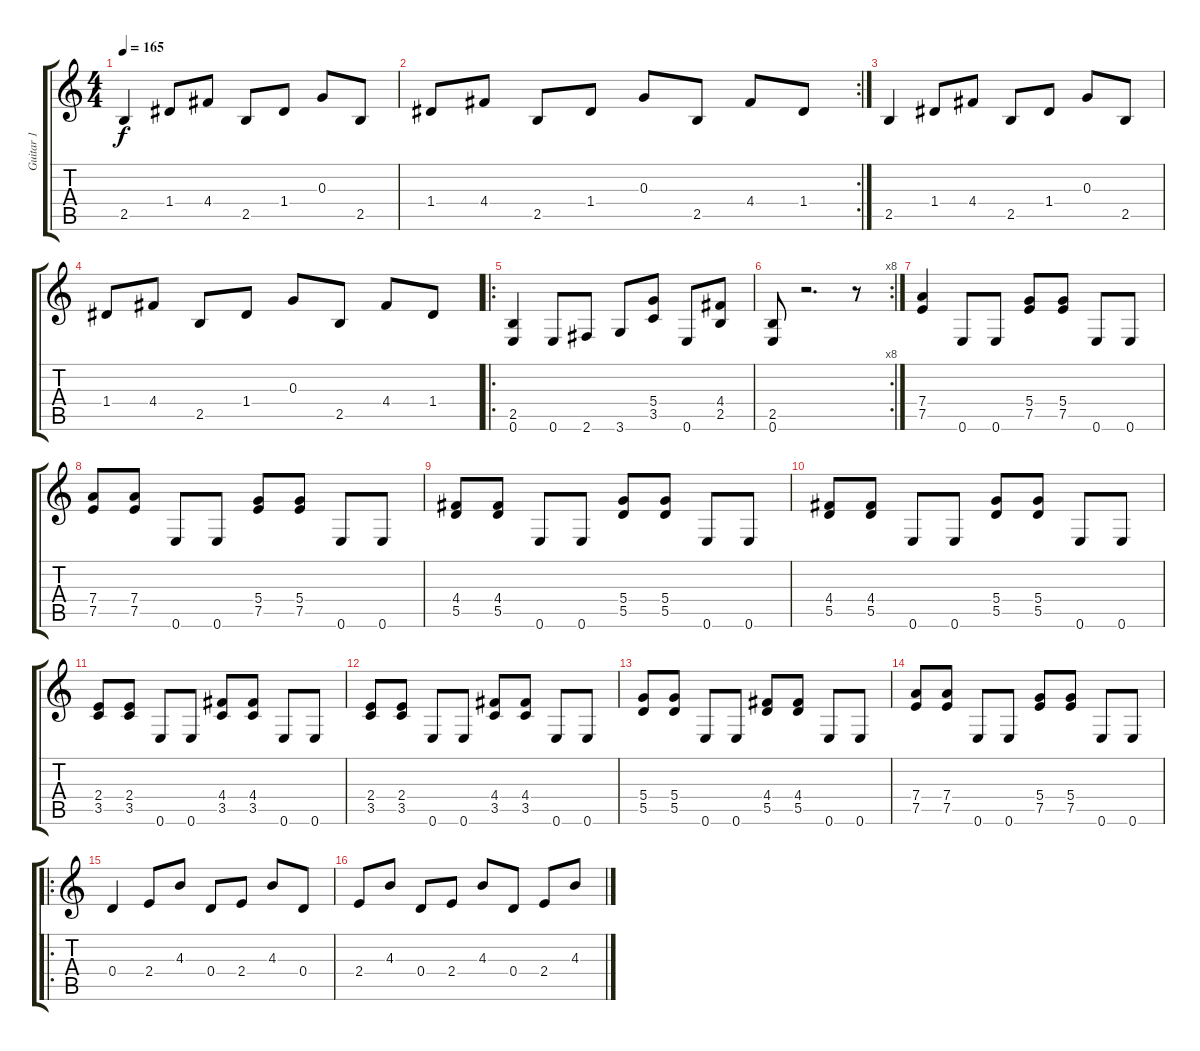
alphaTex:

\track ("Guitar 1" "Guitar 1") {instrument distortionguitar}
\staff {score tabs}
\tuning (E4 B3 G3 D3 A2 E2) {hide}
\ts (4 4)
\tempo 165
\clef g2
\ks c
2.5.4{dy f} 1.4.8 4.4.8 2.5.8 1.4.8 0.3.8 2.5.8 |
\rc 2
1.4.8 4.4.8 2.5.8 1.4.8 0.3.8 2.5.8 4.4.8 1.4.8 |
2.5.4 1.4.8 4.4.8 2.5.8 1.4.8 0.3.8 2.5.8 |
1.4.8 4.4.8 2.5.8 1.4.8 0.3.8 2.5.8 4.4.8 1.4.8 |
\ro
(2.5 0.6).4 0.6.8 2.6.8 3.6.8 (5.4 3.5).8 0.6.8 (4.4 2.5).8 |
\rc 8
(2.5 0.6).8 r.2{d} r.8 |
(7.4 7.5).4 0.6.8 0.6.8 (5.4 7.5).8 (5.4 7.5).8 0.6.8 0.6.8 |
(7.4 7.5).8 (7.4 7.5).8 0.6.8 0.6.8 (5.4 7.5).8 (5.4 7.5).8 0.6.8 0.6.8 |
(4.4 5.5).8 (4.4 5.5).8 0.6.8 0.6.8 (5.4 5.5).8 (5.4 5.5).8 0.6.8 0.6.8 |
(4.4 5.5).8 (4.4 5.5).8 0.6.8 0.6.8 (5.4 5.5).8 (5.4 5.5).8 0.6.8 0.6.8 |
(2.4 3.5).8 (2.4 3.5).8 0.6.8 0.6.8 (4.4 3.5).8 (4.4 3.5).8 0.6.8 0.6.8 |
(2.4 3.5).8 (2.4 3.5).8 0.6.8 0.6.8 (4.4 3.5).8 (4.4 3.5).8 0.6.8 0.6.8 |
(5.4 5.5).8 (5.4 5.5).8 0.6.8 0.6.8 (4.4 5.5).8 (4.4 5.5).8 0.6.8 0.6.8 |
(7.4 7.5).8 (7.4 7.5).8 0.6.8 0.6.8 (5.4 7.5).8 (5.4 7.5).8 0.6.8 0.6.8 |
\ro
0.4.4 2.4.8 4.3.8 0.4.8 2.4.8 4.3.8 0.4.8 |
2.4.8 4.3.8 0.4.8 2.4.8 4.3.8 0.4.8 2.4.8 4.3.8
